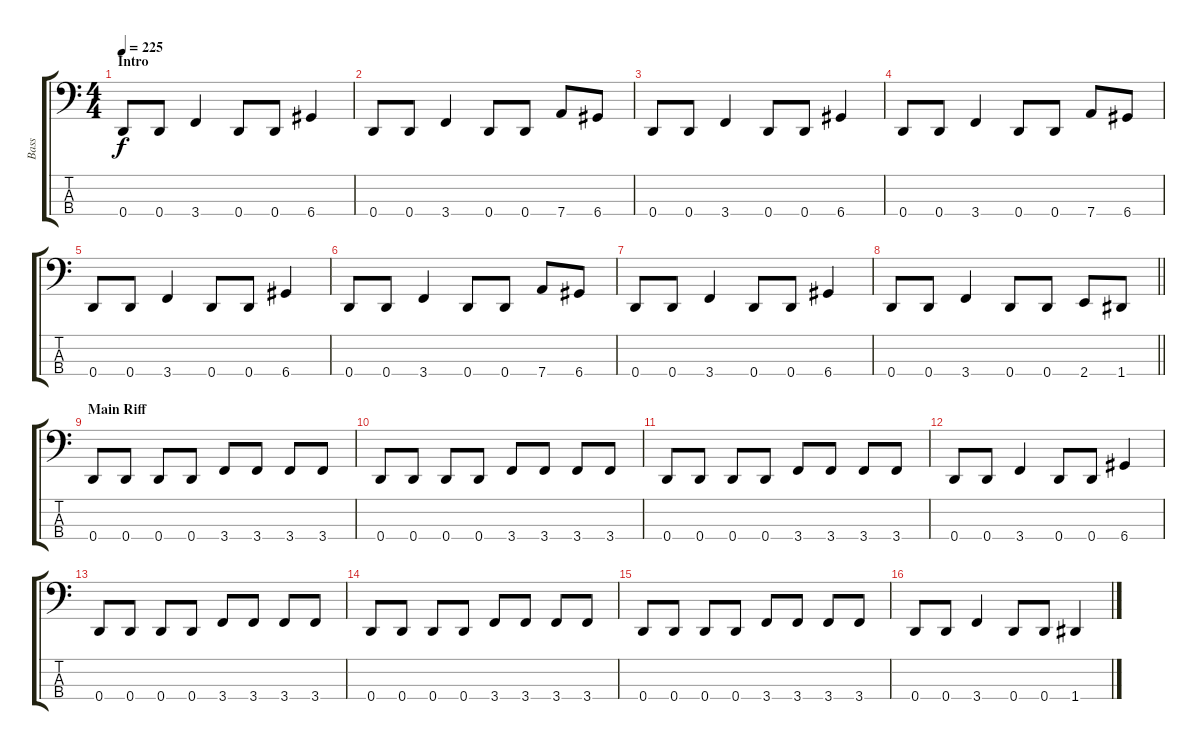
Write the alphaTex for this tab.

\track ("Bass" "Bass") {instrument electricbassfinger}
\staff {score tabs}
\tuning (F2 C2 G1 D1) {hide}
\ts (4 4)
\section ("" "Intro")
\tempo 225
\clef f4
\ks c
0.4.8{dy f instrument electricbassfinger} 0.4.8 3.4.4 0.4.8 0.4.8 6.4.4 |
0.4.8 0.4.8 3.4.4 0.4.8 0.4.8 7.4.8 6.4.8 |
0.4.8 0.4.8 3.4.4 0.4.8 0.4.8 6.4.4 |
0.4.8 0.4.8 3.4.4 0.4.8 0.4.8 7.4.8 6.4.8 |
0.4.8 0.4.8 3.4.4 0.4.8 0.4.8 6.4.4 |
0.4.8 0.4.8 3.4.4 0.4.8 0.4.8 7.4.8 6.4.8 |
0.4.8 0.4.8 3.4.4 0.4.8 0.4.8 6.4.4 |
\barLineRight lightlight
0.4.8 0.4.8 3.4.4 0.4.8 0.4.8 2.4.8 1.4.8 |
\section ("" "Main Riff")
0.4.8 0.4.8 0.4.8 0.4.8 3.4.8 3.4.8 3.4.8 3.4.8 |
0.4.8 0.4.8 0.4.8 0.4.8 3.4.8 3.4.8 3.4.8 3.4.8 |
0.4.8 0.4.8 0.4.8 0.4.8 3.4.8 3.4.8 3.4.8 3.4.8 |
0.4.8 0.4.8 3.4.4 0.4.8 0.4.8 6.4.4 |
0.4.8 0.4.8 0.4.8 0.4.8 3.4.8 3.4.8 3.4.8 3.4.8 |
0.4.8 0.4.8 0.4.8 0.4.8 3.4.8 3.4.8 3.4.8 3.4.8 |
0.4.8 0.4.8 0.4.8 0.4.8 3.4.8 3.4.8 3.4.8 3.4.8 |
0.4.8 0.4.8 3.4.4 0.4.8 0.4.8 1.4.4
